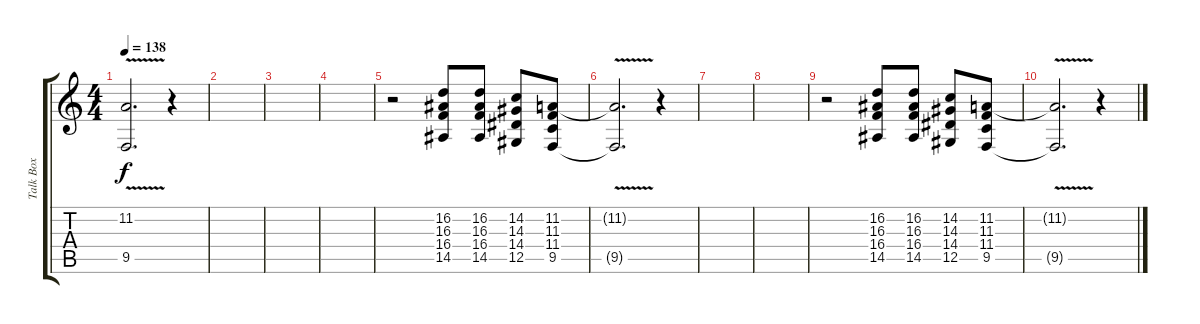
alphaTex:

\track ("Talk Box" "Talk Box") {instrument fx7echoes}
\staff {score tabs}
\tuning (Eb4 Bb3 Gb3 Db3 Ab2 Eb2) {hide}
\ts (4 4)
\tempo 138
\clef g2
\ks c
(11.2{v t} 9.5{v t}).2{d dy f} r.4 |
|
|
|
r.2 (16.2 16.3 16.4 14.5).8 (16.2 16.3 16.4 14.5).8 (14.2 14.3 14.4 12.5).8 (11.2 11.3 11.4 9.5).8 |
(11.2{v t} 9.5{v t}).2{d} r.4 |
|
|
r.2 (16.2 16.3 16.4 14.5).8 (16.2 16.3 16.4 14.5).8 (14.2 14.3 14.4 12.5).8 (11.2 11.3 11.4 9.5).8 |
(11.2{v t} 9.5{v t}).2{d} r.4
